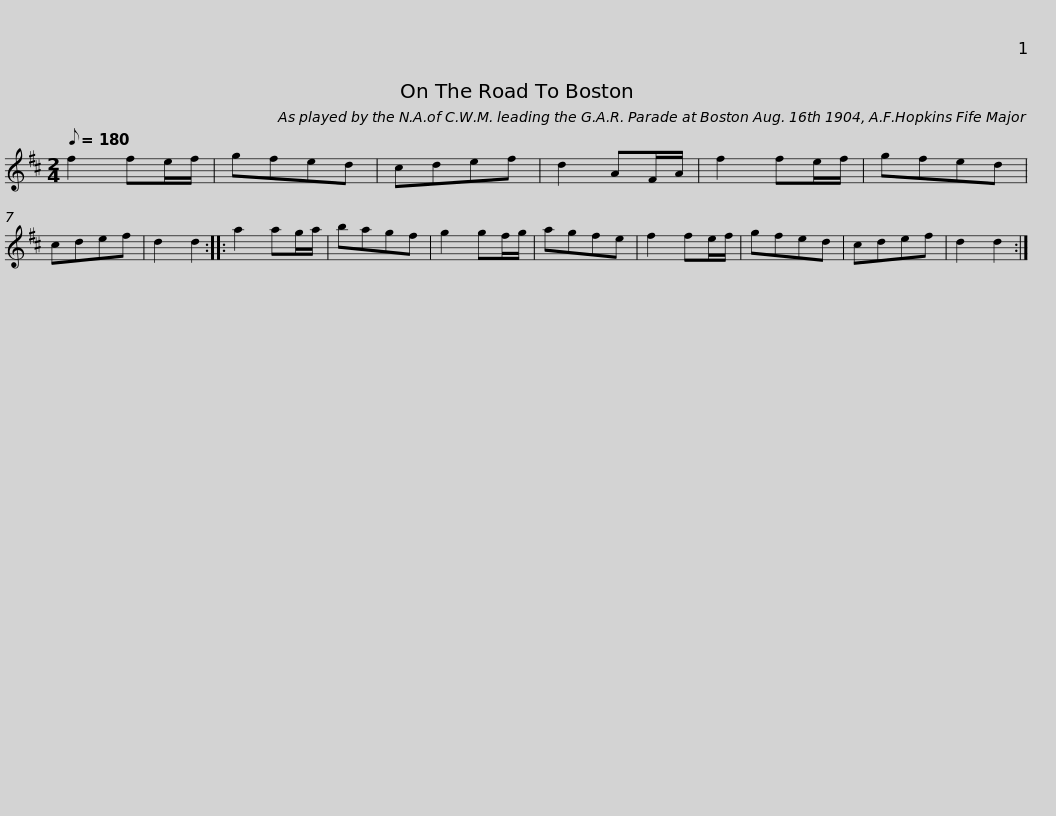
X:1
L:1/8
Q:1/8=180
M:2/4
I:linebreak $
K:none
V:1 treble transpose="8 "
V:1
[K:D] f2 fe/f/ | gfed | cdef | d2 AF/A/ | f2 fe/f/ | %5
 gfed | cdef | d2 d2 :: a2 ag/a/ | bagf |$ %10
 g2 gf/g/ | agfe | f2 fe/f/ | gfed | cdef | %15
 d2 d2 :| %16
